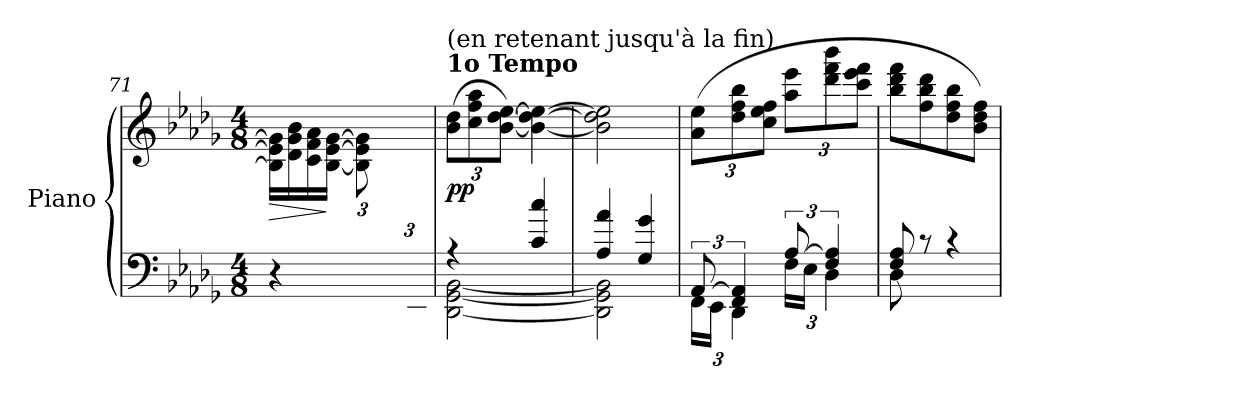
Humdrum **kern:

**kern	**kern	**dynam
*part1	*part1	*part1
*staff2	*staff1	*staff1/2
*I"Piano	*	*
*I'Pno.	*	*
*clefF4	*clefG2	*
*k[b-e-a-d-g-]	*k[b-e-a-d-g-]	*
*D-:	*D-:	*
*M4/8	*M4/8	*
=71	=71	=71
*^	*	*
!	!	!	!LO:HP:b
3ryy	4r	16B-\] 16e-\] 16g-\]LL	>
.	.	16d-\ 16g-\ 16b-\	.
.	.	16c\ 16f\ 16a-\	.
.	.	[16B-\ [16e-\ [16g-\JJ	]
*	*	*Xbrackettup	*
.	4ryy	12B-\] 12e-\] 12g-\]L	.
*clefG2	*	*	*
12d-/ 12g-/ 12b-/	.	6ryy	.
12c/ 12f/ 12a-/J	.	.	.
=72	=72	=72	=72
!	!	!LO:TX:a:B:t=1o Tempo	!
!	!	!LO:TX:a:t=(en retenant jusqu'à la fin)	!
!	!	!	!LO:DY:b
4rff	[<2B-\ [<2e-\ [<2g-\	(>12b-\ 12dd-\L	pp
.	.	12cc\ 12ff\ 12aa-\	.
.	.	[12b-\ [12dd-\ [12ee-\J)	.
4aa-/ 4aaa-/	.	4b-\_ 4dd-\_ 4ee-\_	.
=73	=73	=73	=73
4ff/ 4fff/	2B-\] 2e-\] 2g-\]	2b-\] 2dd-\] 2ee-\]	.
4ee-/ 4eee-/	.	.	.
!!LO:LB:g=z
=74	=74	=74	=74
*	*Xbrackettup	*	*
[>12f/	24d-\LL	(>12a-\ 12ee-\L	.
.	24c\JJ	.	.
6d-/ 6f/]	6B-\	12dd-\ 12ff\ 12bb-\	.
.	.	12cc\ 12ee-\ 12ff\J	.
*brackettup	*Xbrackettup	*	*
[>12ff/	24dd-\LL	12aa-\ 12eee-\L	.
.	24cc\JJ	.	.
6dd-/ 6ff/]	6b-\	12ddd-\ 12fff\ 12bbb-\	.
.	.	12ccc\ 12eee-\ 12fff\J	.
=75	=75	=75	=75
8dd-/ 8ff/	8b-\	8bb-\ 8ddd-\ 8fff\L	.
8raa	4.ryy	8ff\ 8bb-\ 8ddd-\	.
4raa	.	8dd-\ 8ff\ 8bb-\	.
.	.	8b-\ 8dd-\ 8ff\J)	.
*v	*v	*	*
=	=	=
*-	*-	*-
